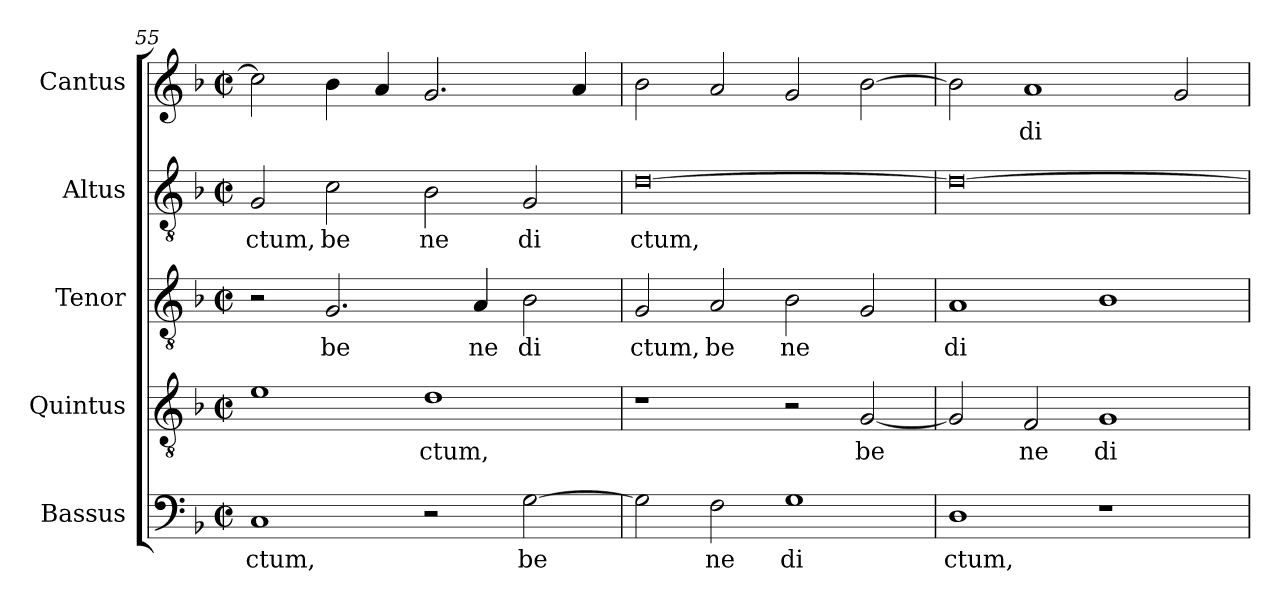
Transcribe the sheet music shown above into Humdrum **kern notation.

**kern	**text	**kern	**text	**kern	**text	**kern	**text	**kern	**text
*part5	*part5	*part4	*part4	*part3	*part3	*part2	*part2	*part1	*part1
*staff5	*staff5	*staff4	*staff4	*staff3	*staff3	*staff2	*staff2	*staff1	*staff1
*I"Bassus	*	*I"Quintus	*	*I"Tenor	*	*I"Altus	*	*I"Cantus	*
*clefF4	*	*clefGv2	*	*clefGv2	*	*clefGv2	*	*clefG2	*
*k[b-]	*	*k[b-]	*	*k[b-]	*	*k[b-]	*	*k[b-]	*
*F:	*	*F:	*	*F:	*	*F:	*	*F:	*
*M2/2	*	*M2/2	*	*M2/2	*	*M2/2	*	*M2/2	*
*met(c|)	*	*met(c|)	*	*met(c|)	*	*met(c|)	*	*met(c|)	*
=55	=55	=55	=55	=55	=55	=55	=55	=55	=55
!	!LO:LY:b:cj	!	!LO:LY:b:cj	!	!	!	!LO:LY:b:cj	!	!LO:LY:b:cj
1C	ctum,	1e	.	2r	.	2G/	ctum,	2cc\]	.
!	!	!	!	!	!LO:LY:b:cj	!	!LO:LY:b:cj	!	!LO:LY:b:cj
.	.	.	.	2.G/	be	2c\	be	4b-\	.
!	!	!	!	!	!	!	!	!	!LO:LY:b:cj
.	.	.	.	.	.	.	.	4a/	.
!	!	!	!LO:LY:b:cj	!	!	!	!LO:LY:b:cj	!	!LO:LY:b:cj
2r	.	1d	ctum,	.	.	2B-\	ne	2.g/	.
!	!	!	!	!	!LO:LY:b:cj	!	!	!	!
.	.	.	.	4A/	ne	.	.	.	.
!	!LO:LY:b:cj	!	!	!	!LO:LY:b:cj	!	!LO:LY:b:cj	!	!
[>2G\	be	.	.	2B-\	di	2G/	di	.	.
!	!	!	!	!	!	!	!	!	!LO:LY:b:cj
.	.	.	.	.	.	.	.	4a/	.
=56	=56	=56	=56	=56	=56	=56	=56	=56	=56
!	!LO:LY:b:cj	!	!	!	!LO:LY:b:cj	!	!LO:LY:b:cj	!	!LO:LY:b:cj
2G\]	.	1r	.	2G/	ctum,	[>0d	ctum,	2b-\	.
!	!LO:LY:b:cj	!	!	!	!LO:LY:b:cj	!	!	!	!LO:LY:b:cj
2F\	ne	.	.	2A/	be	.	.	2a/	.
!	!LO:LY:b:cj	!	!	!	!LO:LY:b:cj	!	!	!	!LO:LY:b:cj
1G	di	2r	.	2B-\	ne	.	.	2g/	.
!	!	!	!LO:LY:b:cj	!	!LO:LY:b:cj	!	!	!	!LO:LY:b:cj
.	.	[<2G/	be	2G/	.	.	.	[>2b-\	.
=57	=57	=57	=57	=57	=57	=57	=57	=57	=57
!	!LO:LY:b:cj	!	!LO:LY:b:cj	!	!LO:LY:b:cj	!	!LO:LY:b:cj	!	!LO:LY:b:cj
1D	ctum,	2G/]	.	1A	di	0d_>	.	2b-\]	.
!	!	!	!LO:LY:b:cj	!	!	!	!	!	!LO:LY:b:cj
.	.	2F/	ne	.	.	.	.	1a	di
!	!	!	!LO:LY:b:cj	!	!LO:LY:b:cj	!	!	!	!
1r	.	1G	di	1B-	.	.	.	.	.
!	!	!	!	!	!	!	!	!	!LO:LY:b:cj
.	.	.	.	.	.	.	.	2g/	.
=	=	=	=	=	=	=	=	=	=
*-	*-	*-	*-	*-	*-	*-	*-	*-	*-
